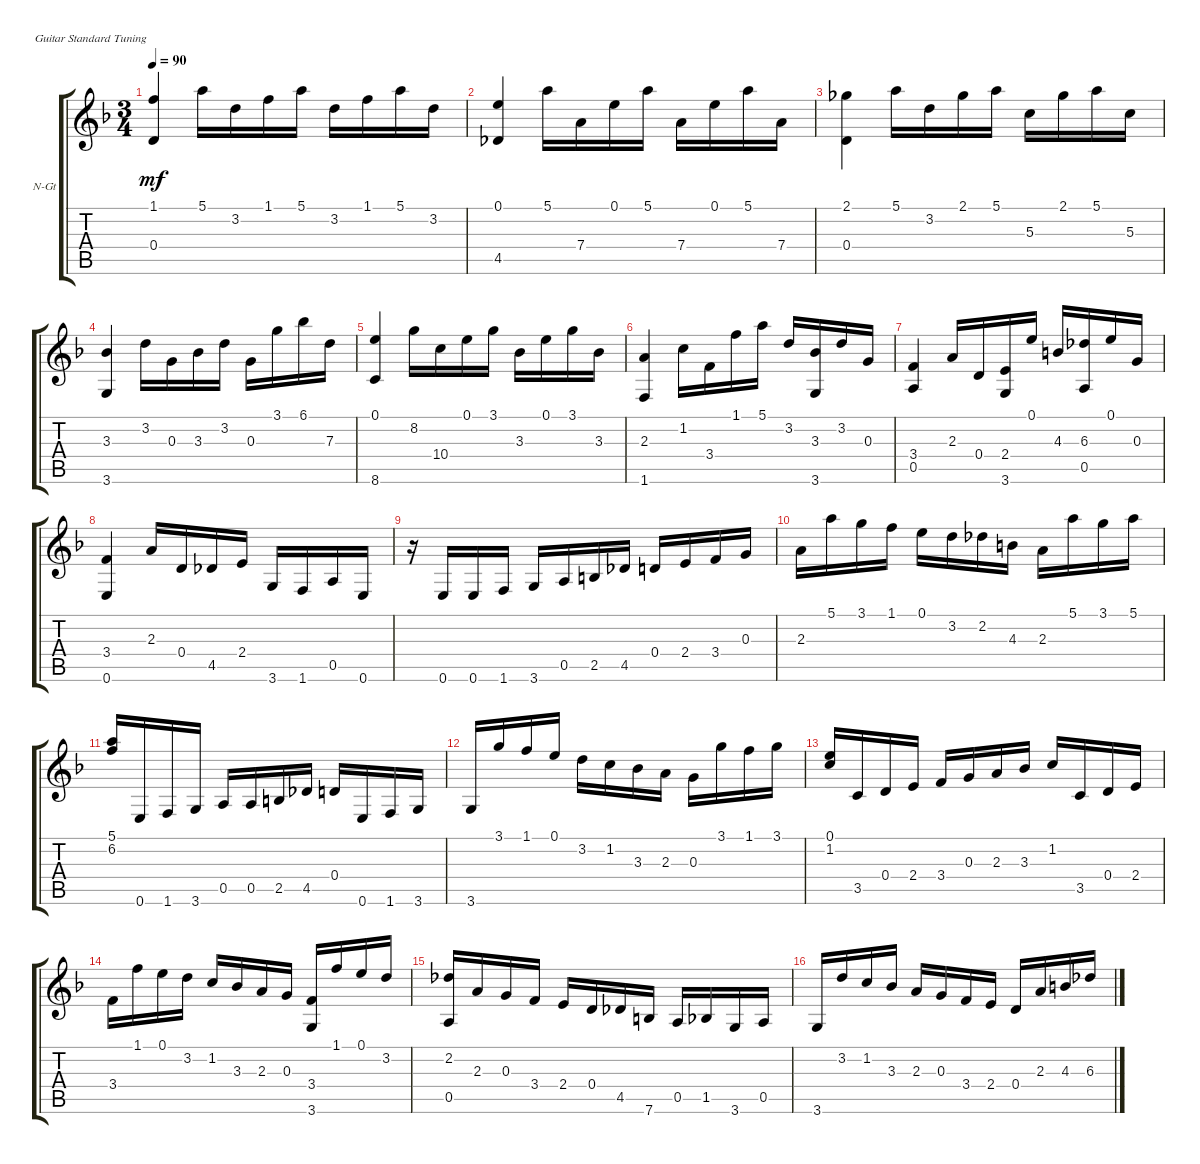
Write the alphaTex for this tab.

\defaultSystemsLayout 4
\bracketExtendMode groupsimilarinstruments
\firstSystemTrackNameOrientation horizontal
\otherSystemsTrackNameOrientation horizontal
\track ("Nylon Guitar" "N-Gt") {instrument acousticguitarnylon}
\staff {score tabs}
\tuning (E4 B3 G3 D3 A2 E2)
\ts (3 4)
\tempo 90
\clef g2
\ks dminor
(1.1 0.4).4{dy mf} 5.1.16 3.2.16 1.1.16 5.1.16 3.2.16 1.1.16 5.1.16 3.2.16 |
(0.1 4.5).4 5.1.16 7.4.16 0.1.16 5.1.16 7.4.16 0.1.16 5.1.16 7.4.16 |
(2.1 0.4).4 5.1.16 3.2.16 2.1.16 5.1.16 5.3.16 2.1.16 5.1.16 5.3.16 |
(3.3 3.6).4 3.2.16 0.3.16 3.3.16 3.2.16 0.3.16 3.1.16 6.1.16 7.3.16 |
(0.1 8.6).4 8.2.16 10.4.16 0.1.16 3.1.16 3.3.16 0.1.16 3.1.16 3.3.16 |
(2.3 1.6).4 1.2.16 3.4.16 1.1.16 5.1.16 3.2.16 (3.3 3.6).16 3.2.16 0.3.16 |
(3.4 0.5).4 2.3.16 0.4.16 (2.4 3.6).16 0.1.16 4.3.16 (6.3 0.5).16 0.1.16 0.3.16 |
(3.4 0.6).4 2.3.16 0.4.16 4.5.16 2.4.16 3.6.16 1.6.16 0.5.16 0.6.16 |
r.16 0.6.16 0.6.16 1.6.16 3.6.16 0.5.16 2.5.16 4.5.16 0.4.16 2.4.16 3.4.16 0.3.16 |
2.3.16 5.1.16 3.1.16 1.1.16 0.1.16 3.2.16 2.2.16 4.3.16 2.3.16 5.1.16 3.1.16 5.1.16 |
(5.1 6.2).16 0.6.16 1.6.16 3.6.16 0.5.16 0.5.16 2.5.16 4.5.16 0.4.16 0.6.16 1.6.16 3.6.16 |
3.6.16 3.1.16 1.1.16 0.1.16 3.2.16 1.2.16 3.3.16 2.3.16 0.3.16 3.1.16 1.1.16 3.1.16 |
(0.1 1.2).16 3.5.16 0.4.16 2.4.16 3.4.16 0.3.16 2.3.16 3.3.16 1.2.16 3.5.16 0.4.16 2.4.16 |
3.4.16 1.1.16 0.1.16 3.2.16 1.2.16 3.3.16 2.3.16 0.3.16 (3.4 3.6).16 1.1.16 0.1.16 3.2.16 |
(2.2 0.5).16 2.3.16 0.3.16 3.4.16 2.4.16 0.4.16 4.5.16 7.6.16 0.5.16 1.5.16 3.6.16 0.5.16 |
3.6.16 3.2.16 1.2.16 3.3.16 2.3.16 0.3.16 3.4.16 2.4.16 0.4.16 2.3.16 4.3.16 6.3.16
